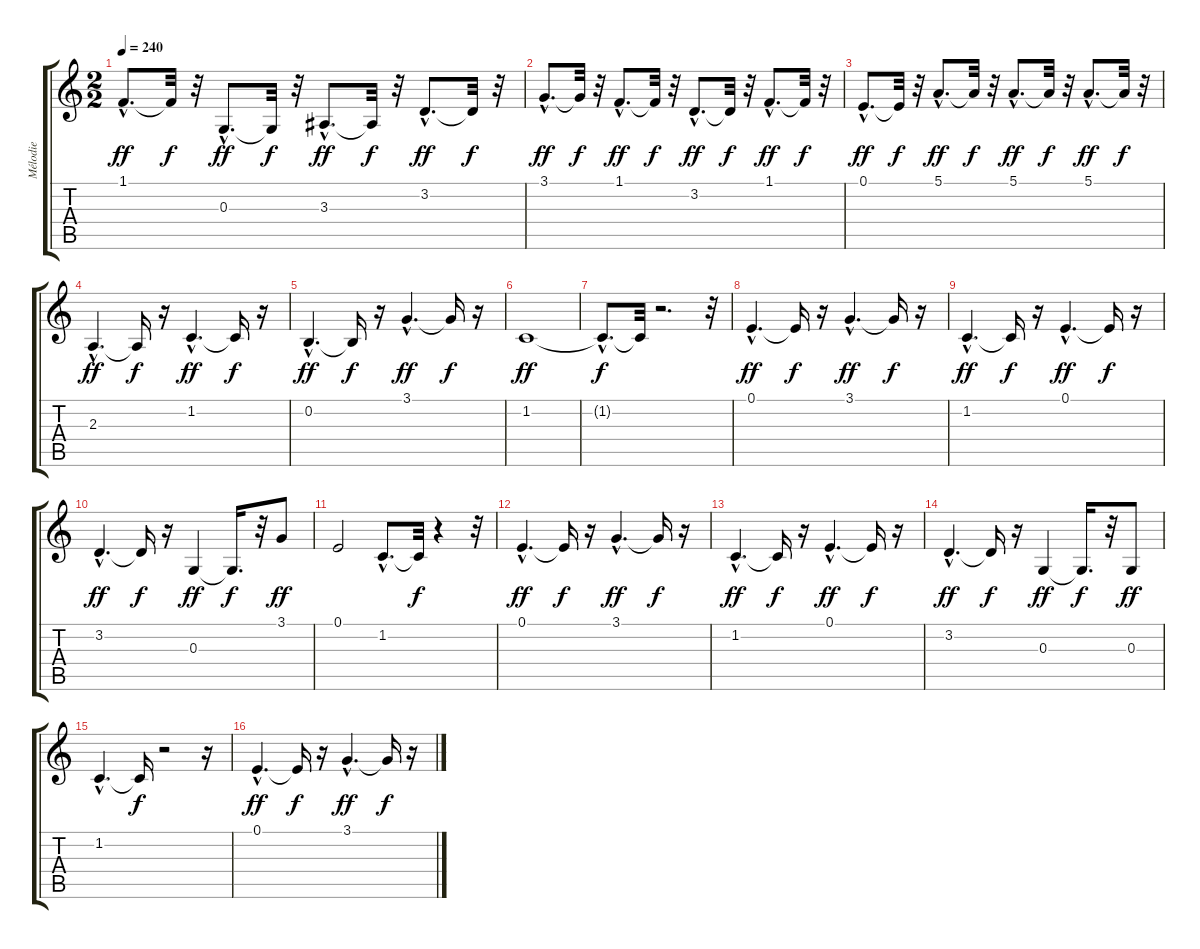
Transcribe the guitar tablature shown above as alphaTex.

\track ("Mélodie" "Mélodie") {instrument panflute}
\staff {score tabs}
\tuning (E4 B3 G3 D3 A2 E2) {hide}
\ts (2 2)
\tempo 240
\clef g2
\ks c
1.1{hac}.8{d dy ff} 1.1{t}.32{dy f} r.32 0.3{hac}.8{d dy ff} 0.3{t}.32{dy f} r.32 3.3{hac}.8{d dy ff} 3.3{t}.32{dy f} r.32 3.2{hac}.8{d dy ff} 3.2{t}.32{dy f} r.32 |
3.1{hac}.8{d dy ff} 3.1{t}.32{dy f} r.32 1.1{hac}.8{d dy ff} 1.1{t}.32{dy f} r.32 3.2{hac}.8{d dy ff} 3.2{t}.32{dy f} r.32 1.1{hac}.8{d dy ff} 1.1{t}.32{dy f} r.32 |
0.1{hac}.8{d dy ff} 0.1{t}.32{dy f} r.32 5.1{hac}.8{d dy ff} 5.1{t}.32{dy f} r.32 5.1{hac}.8{d dy ff} 5.1{t}.32{dy f} r.32 5.1{hac}.8{d dy ff} 5.1{t}.32{dy f} r.32 |
2.3{hac}.4{d dy ff} 2.3{t}.16{dy f} r.16 1.2{hac}.4{d dy ff} 1.2{t}.16{dy f} r.16 |
0.2{hac}.4{d dy ff} 0.2{t}.16{dy f} r.16 3.1{hac}.4{d dy ff} 3.1{t}.16{dy f} r.16 |
1.2.1{dy ff} |
1.2{hac t}.8{d dy f} 1.2{t}.32 r.2{d} r.32 |
0.1{hac}.4{d dy ff} 0.1{t}.16{dy f} r.16 3.1{hac}.4{d dy ff} 3.1{t}.16{dy f} r.16 |
1.2{hac}.4{d dy ff} 1.2{t}.16{dy f} r.16 0.1{hac}.4{d dy ff} 0.1{t}.16{dy f} r.16 |
3.2{hac}.4{d dy ff} 3.2{t}.16{dy f} r.16 0.3.4{dy ff} 0.3{t}.16{d dy f} r.32 3.1.8{dy ff} |
0.1.2 1.2{hac}.8{d} 1.2{t}.32{dy f} r.4 r.32 |
0.1{hac}.4{d dy ff} 0.1{t}.16{dy f} r.16 3.1{hac}.4{d dy ff} 3.1{t}.16{dy f} r.16 |
1.2{hac}.4{d dy ff} 1.2{t}.16{dy f} r.16 0.1{hac}.4{d dy ff} 0.1{t}.16{dy f} r.16 |
3.2{hac}.4{d dy ff} 3.2{t}.16{dy f} r.16 0.3.4{dy ff} 0.3{t}.16{d dy f} r.32 0.3.8{dy ff} |
1.2{hac}.4{d} 1.2{t}.16{dy f} r.2 r.16 |
0.1{hac}.4{d dy ff} 0.1{t}.16{dy f} r.16 3.1{hac}.4{d dy ff} 3.1{t}.16{dy f} r.16
